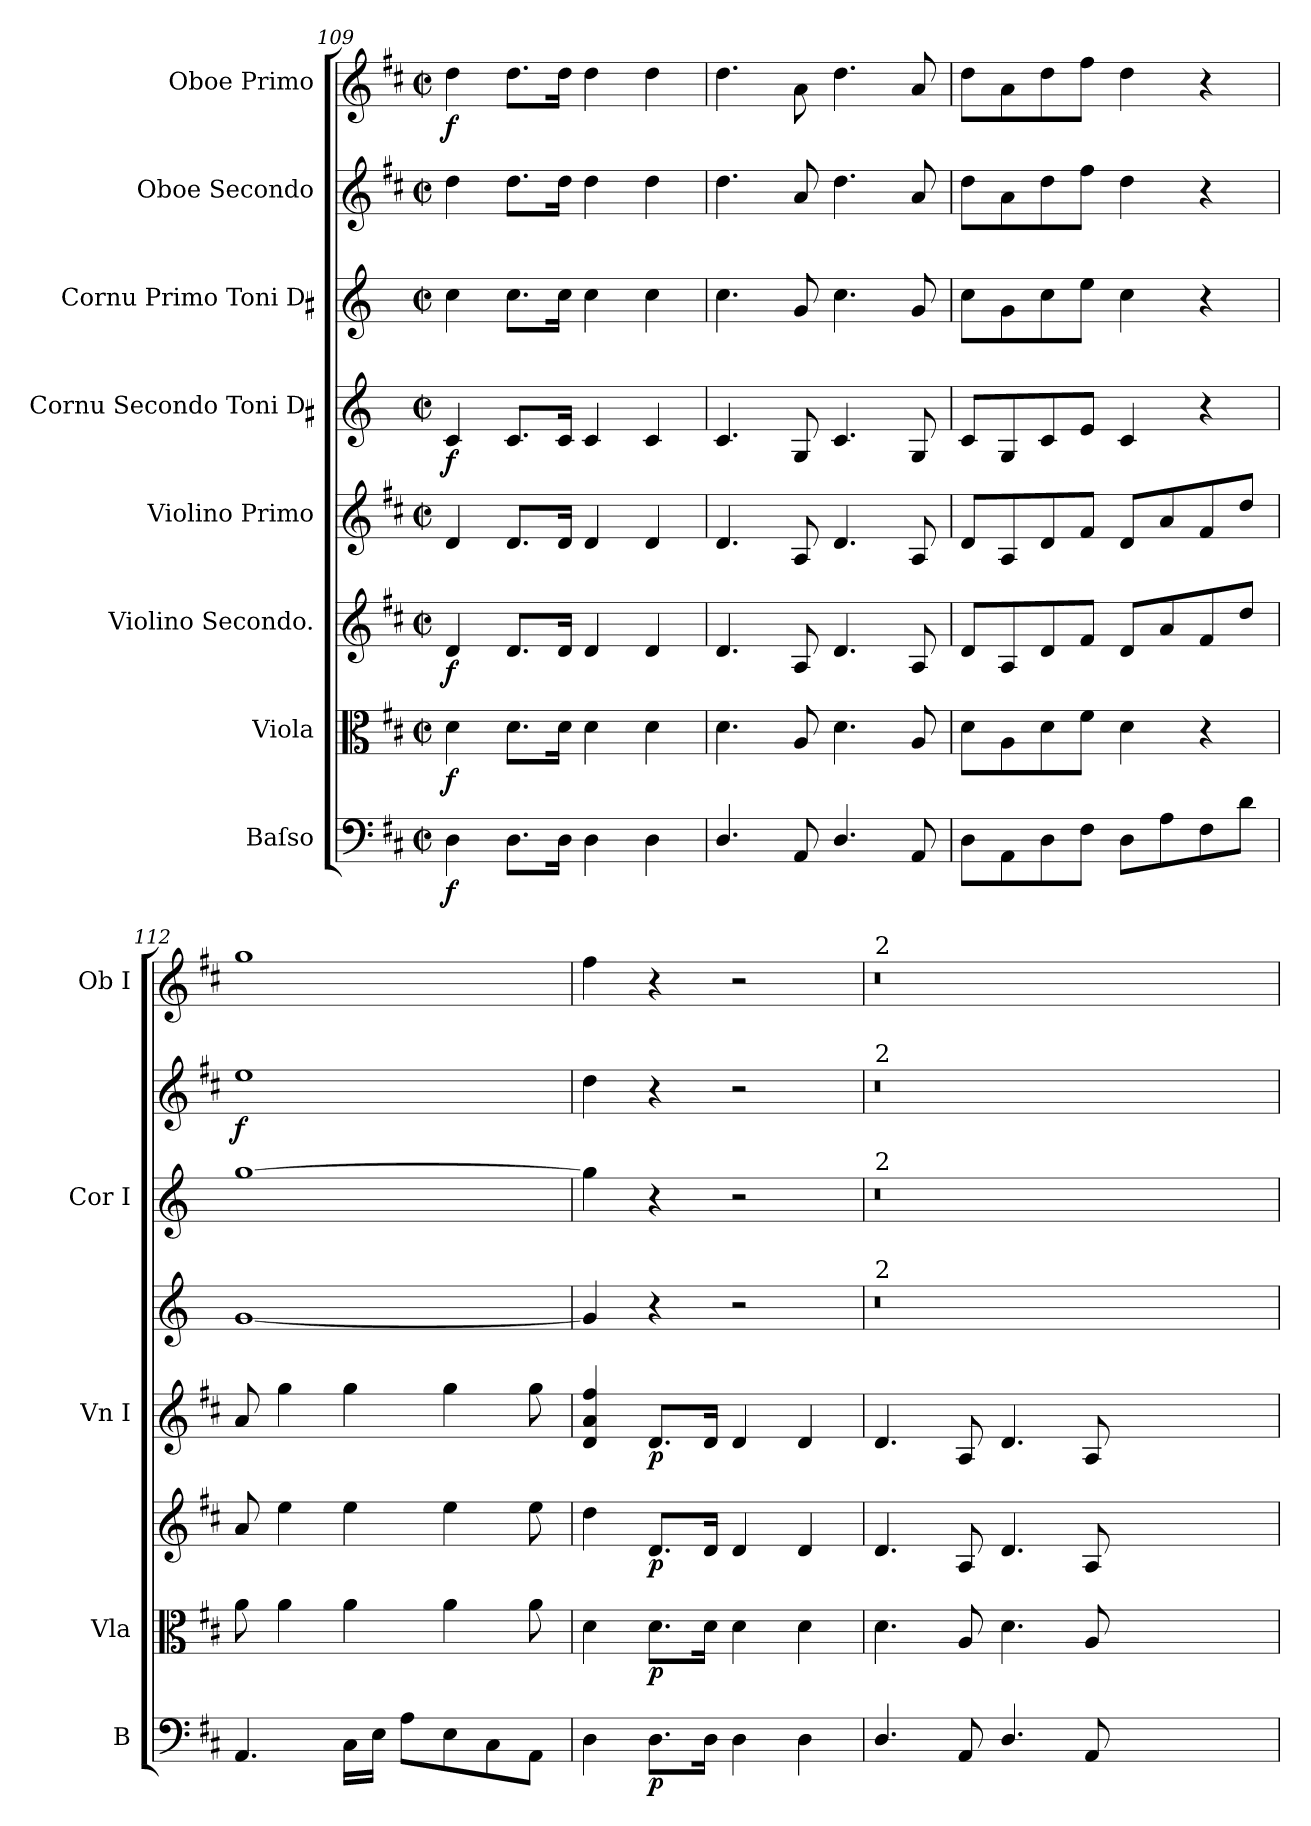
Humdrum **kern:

**kern	**dynam	**kern	**dynam	**kern	**dynam	**kern	**dynam	**kern	**dynam	**kern	**dynam	**kern	**dynam	**kern	**dynam
*part8	*part8	*part7	*part7	*part6	*part6	*part5	*part5	*part4	*part4	*part3	*part3	*part2	*part2	*part1	*part1
*staff8	*staff8	*staff7	*staff7	*staff6	*staff6	*staff5	*staff5	*staff4	*staff4	*staff3	*staff3	*staff2	*staff2	*staff1	*staff1
*I"Baſso	*	*I"Viola	*	*I"Violino Secondo.	*	*I"Violino Primo	*	*I"Cornu Secondo Toni D#	*	*I"Cornu Primo Toni D#	*	*I"Oboe Secondo	*	*I"Oboe Primo	*
*I'B	*	*I'Vla	*	*	*	*I'Vn I	*	*	*	*I'Cor I	*	*	*	*I'Ob I	*
*clefF4	*	*clefC3	*	*clefG2	*	*clefG2	*	*clefG2	*	*clefG2	*	*clefG2	*	*clefG2	*
*	*	*	*	*	*	*	*	*ITrd-1c-2	*	*ITrd-1c-2	*	*	*	*	*
*k[f#c#]	*	*k[f#c#]	*	*k[f#c#]	*	*k[f#c#]	*	*k[f#c#]	*	*k[f#c#]	*	*k[f#c#]	*	*k[f#c#]	*
*D:	*	*D:	*	*D:	*	*D:	*	*	*	*	*	*D:	*	*D:	*
*M2/2	*	*M2/2	*	*M2/2	*	*M2/2	*	*M2/2	*	*M2/2	*	*M2/2	*	*M2/2	*
*met(c|)	*	*met(c|)	*	*met(c|)	*	*met(c|)	*	*met(c|)	*	*met(c|)	*	*met(c|)	*	*met(c|)	*
=109	=109	=109	=109	=109	=109	=109	=109	=109	=109	=109	=109	=109	=109	=109	=109
4D\	f	4d\	f	4d/	f	4d/	fortiſ	4d/	f	4dd\	fortiſ	4dd\	fortiſ	4dd\	f
8.D\L	.	8.d\L	.	8.d/L	.	8.d/L	.	8.d/L	.	8.dd\L	.	8.dd\L	.	8.dd\L	.
16D\Jk	.	16d\Jk	.	16d/Jk	.	16d/Jk	.	16d/Jk	.	16dd\Jk	.	16dd\Jk	.	16dd\Jk	.
4D\	.	4d\	.	4d/	.	4d/	.	4d/	.	4dd\	.	4dd\	.	4dd\	.
4D\	.	4d\	.	4d/	.	4d/	.	4d/	.	4dd\	.	4dd\	.	4dd\	.
=110	=110	=110	=110	=110	=110	=110	=110	=110	=110	=110	=110	=110	=110	=110	=110
4.D/	.	4.d\	.	4.d/	.	4.d/	.	4.d/	.	4.dd\	.	4.dd\	.	4.dd\	.
8AA/	.	8A/	.	8A/	.	8A/	.	8A/	.	8a/	.	8a/	.	8a\	.
4.D/	.	4.d\	.	4.d/	.	4.d/	.	4.d/	.	4.dd\	.	4.dd\	.	4.dd\	.
8AA/	.	8A/	.	8A/	.	8A/	.	8A/	.	8a/	.	8a/	.	8a/	.
=111	=111	=111	=111	=111	=111	=111	=111	=111	=111	=111	=111	=111	=111	=111	=111
8D\L	.	8d\L	.	8d/L	.	8d/L	.	8d/L	.	8dd\L	.	8dd\L	.	8dd\L	.
8AA\	.	8A\	.	8A/	.	8A/	.	8A/	.	8a\	.	8a\	.	8a\	.
8D\	.	8d\	.	8d/	.	8d/	.	8d/	.	8dd\	.	8dd\	.	8dd\	.
8F#\J	.	8f#\J	.	8f#/J	.	8f#/J	.	8f#/J	.	8ff#\J	.	8ff#\J	.	8ff#\J	.
8D\L	.	4d\	.	8d/L	.	8d/L	.	4d/	.	4dd\	.	4dd\	.	4dd\	.
8A\	.	.	.	8a/	.	8a/	.	.	.	.	.	.	.	.	.
8F#\	.	4r	.	8f#/	.	8f#/	.	4r	.	4r	.	4r	.	4r	.
8d\J	.	.	.	8dd/J	.	8dd/J	.	.	.	.	.	.	.	.	.
=112	=112	=112	=112	=112	=112	=112	=112	=112	=112	=112	=112	=112	=112	=112	=112
4.AA/	.	8a\	.	8a/	.	8a/	.	[1a	.	[1aa	.	1ee	f	1gg	.
.	.	4a\	.	4ee\	.	4gg\	.	.	.	.	.	.	.	.	.
16C#\LL	.	4a\	.	4ee\	.	4gg\	.	.	.	.	.	.	.	.	.
16E\JJ	.	.	.	.	.	.	.	.	.	.	.	.	.	.	.
8A\L	.	.	.	.	.	.	.	.	.	.	.	.	.	.	.
8E\	.	4a\	.	4ee\	.	4gg\	.	.	.	.	.	.	.	.	.
8C#\	.	.	.	.	.	.	.	.	.	.	.	.	.	.	.
8AA\J	.	8a\	.	8ee\	.	8gg\	.	.	.	.	.	.	.	.	.
=113	=113	=113	=113	=113	=113	=113	=113	=113	=113	=113	=113	=113	=113	=113	=113
4D\	.	4d\	.	4dd\	.	4d/ 4a/ 4ff#/	.	4a/]	.	4aa\]	.	4dd\	.	4ff#\	.
8.D\L	p	8.d\L	p	8.d/L	p	8.d/L	p	4r	.	4r	.	4r	.	4r	.
16D\Jk	.	16d\Jk	.	16d/Jk	.	16d/Jk	.	.	.	.	.	.	.	.	.
4D\	.	4d\	.	4d/	.	4d/	.	2r	.	2r	.	2r	.	2r	.
4D\	.	4d\	.	4d/	.	4d/	.	.	.	.	.	.	.	.	.
=114	=114	=114	=114	=114	=114	=114	=114	=114	=114	=114	=114	=114	=114	=114	=114
!	!	!	!	!	!	!	!	!	!	!	!	!	!	!LO:TX:a:t=2	!
!	!	!	!	!	!	!	!	!	!	!	!	!LO:TX:a:t=2	!	!	!
!	!	!	!	!	!	!	!	!	!	!LO:TX:a:t=2	!	!	!	!	!
!	!	!	!	!	!	!	!	!LO:TX:a:t=2	!	!	!	!	!	!	!
4.D/	.	4.d\	.	4.d/	.	4.d/	.	0r	.	0r	.	0r	.	0r	.
8AA/	.	8A/	.	8A/	.	8A/	.	.	.	.	.	.	.	.	.
4.D/	.	4.d\	.	4.d/	.	4.d/	.	.	.	.	.	.	.	.	.
8AA/	.	8A/	.	8A/	.	8A/	.	.	.	.	.	.	.	.	.
1ryy	.	1ryy	.	1ryy	.	1ryy	.	.	.	.	.	.	.	.	.
=	=	=	=	=	=	=	=	=	=	=	=	=	=	=	=
*-	*-	*-	*-	*-	*-	*-	*-	*-	*-	*-	*-	*-	*-	*-	*-
